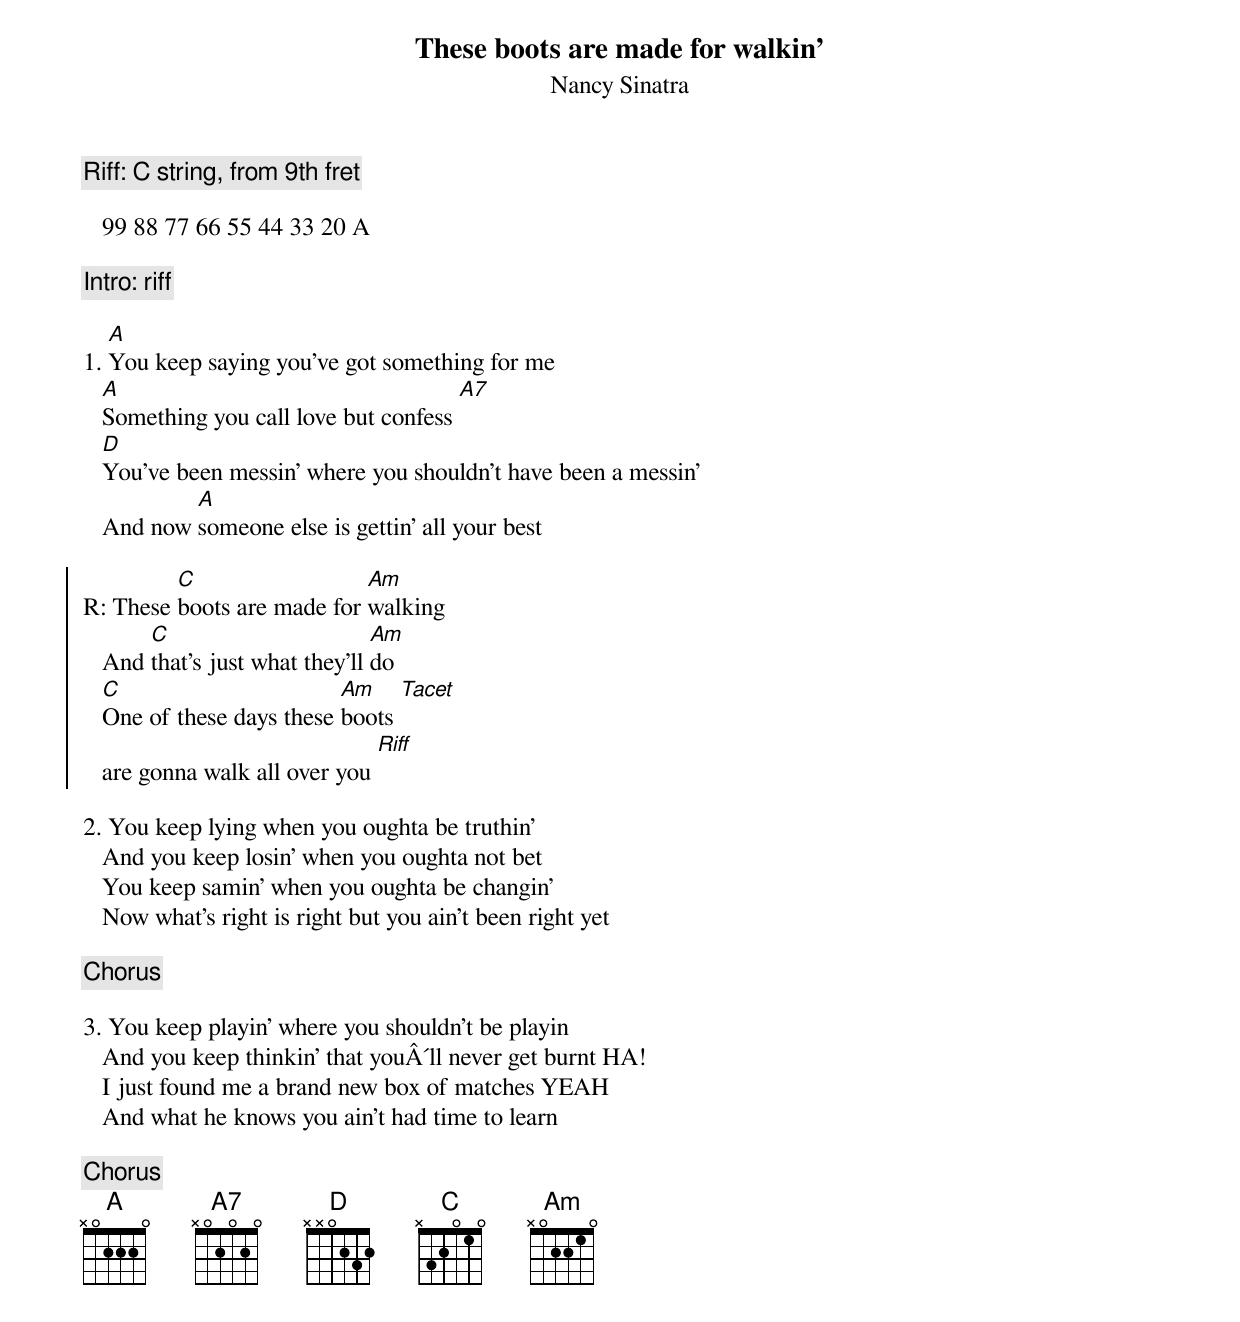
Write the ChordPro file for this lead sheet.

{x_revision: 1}
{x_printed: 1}

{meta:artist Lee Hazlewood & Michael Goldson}
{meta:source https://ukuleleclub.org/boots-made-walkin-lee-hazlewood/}

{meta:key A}
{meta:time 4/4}

{title: These boots are made for walkin'}
{subtitle: Nancy Sinatra}

{comment: Riff: C string, from 9th fret}

   99 88 77 66 55 44 33 20 A

{comment: Intro: riff}

{start_of_verse}
1. [A]You keep saying you've got something for me
   [A]Something you call love but confess [A7]
   [D]You've been messin' where you shouldn't have been a messin'
   And now [A]someone else is gettin' all your best
{end_of_verse}

{soc}
R: These [C]boots are made for [Am]walking
   And [C]that's just what they'll [Am]do
   [C]One of these days these [Am]boots [Tacet]
   are gonna walk all over you [Riff]
{eoc}

{start_of_verse}
2. You keep lying when you oughta be truthin'
   And you keep losin' when you oughta not bet
   You keep samin' when you oughta be changin'
   Now what's right is right but you ain't been right yet
{end_of_verse}

{chorus}

{start_of_verse}
3. You keep playin' where you shouldn't be playin
   And you keep thinkin' that youÂ´ll never get burnt HA!
   I just found me a brand new box of matches YEAH
   And what he knows you ain't had time to learn
{end_of_verse}

{chorus}
